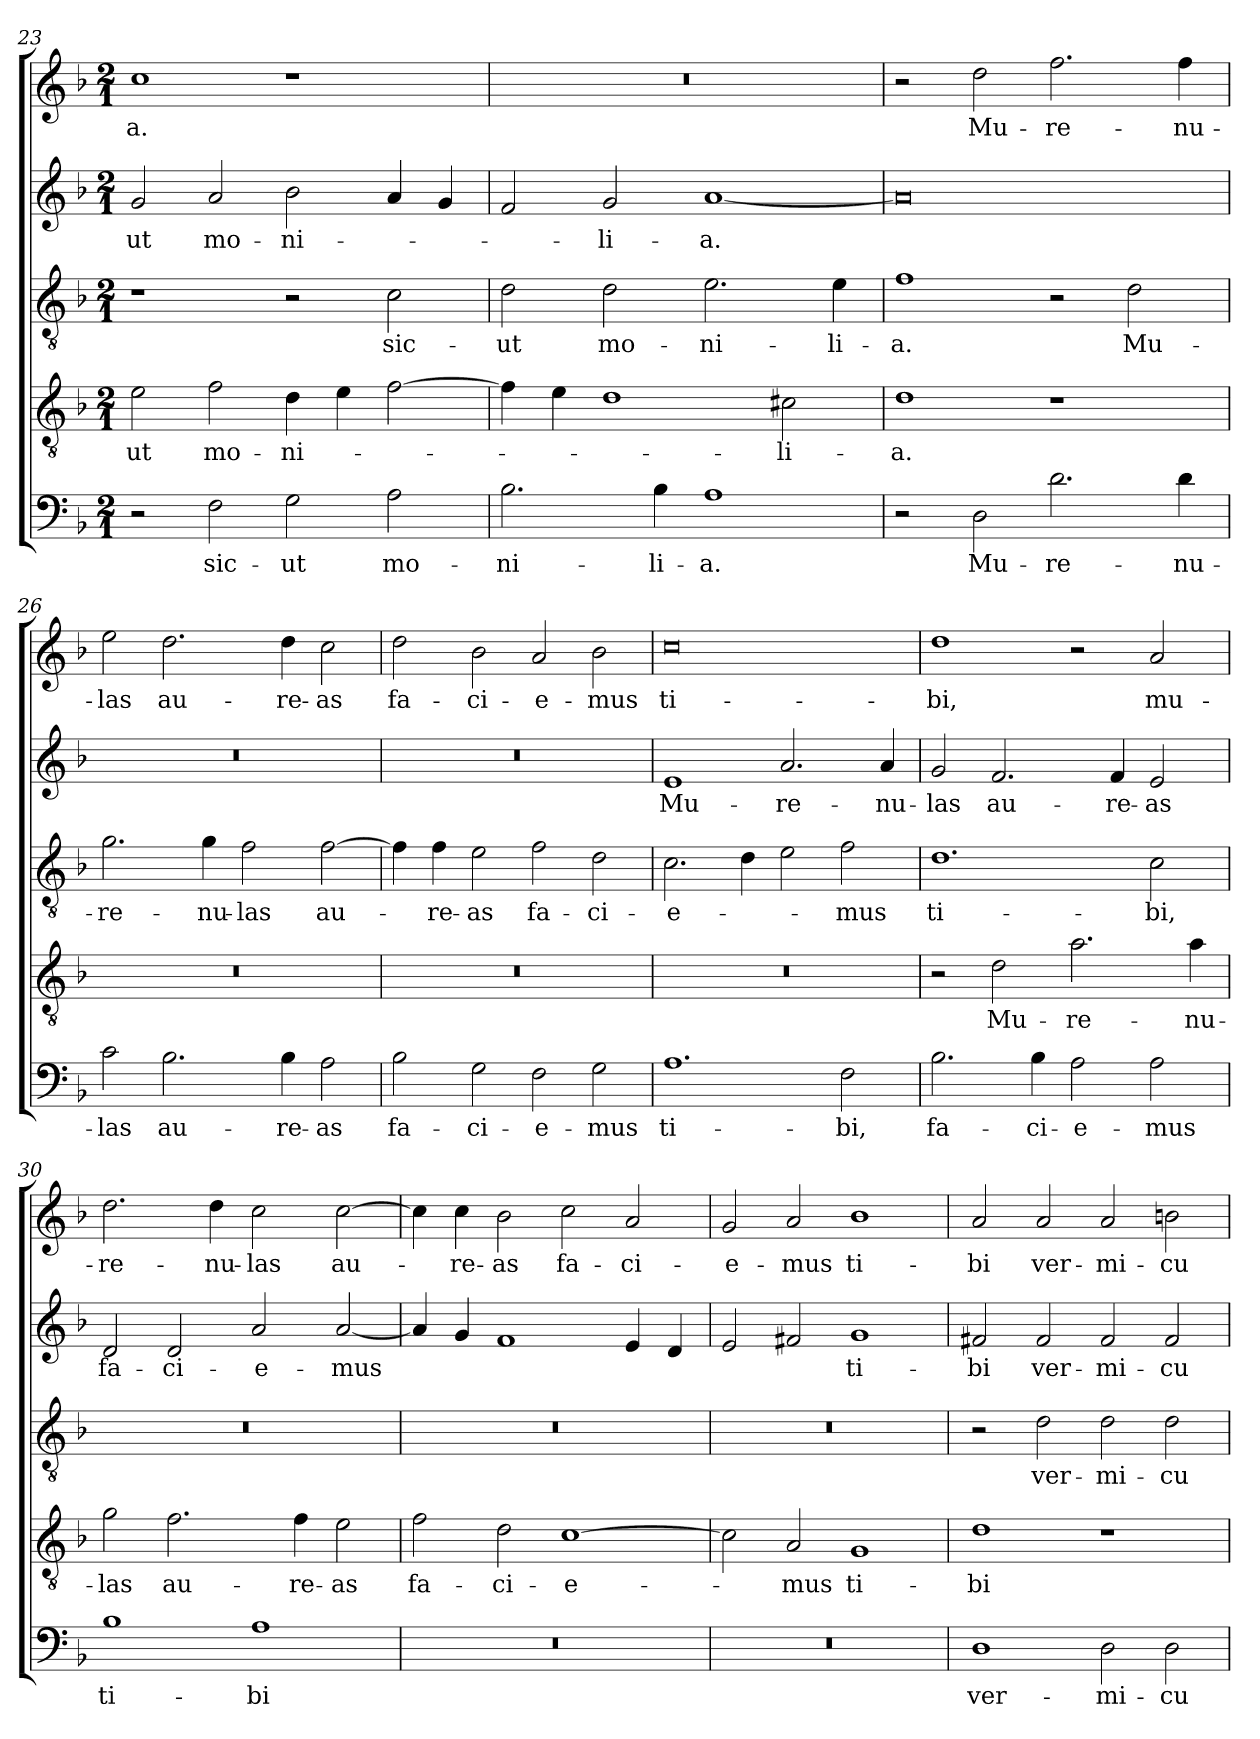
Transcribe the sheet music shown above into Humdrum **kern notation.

**kern	**text	**kern	**text	**kern	**text	**kern	**text	**kern	**text
*part5	*part5	*part4	*part4	*part3	*part3	*part2	*part2	*part1	*part1
*staff5	*staff5	*staff4	*staff4	*staff3	*staff3	*staff2	*staff2	*staff1	*staff1
*clefF4	*	*clefGv2	*	*clefGv2	*	*clefG2	*	*clefG2	*
*k[b-]	*	*k[b-]	*	*k[b-]	*	*k[b-]	*	*k[b-]	*
*F:	*	*F:	*	*F:	*	*F:	*	*F:	*
*M2/1	*	*M2/1	*	*M2/1	*	*M2/1	*	*M2/1	*
=23	=23	=23	=23	=23	=23	=23	=23	=23	=23
!	!	!	!LO:LY:b	!	!	!	!LO:LY:b	!	!LO:LY:b
2r	.	2e\	-ut	1r	.	2g/	-ut	1cc	-a.
!	!LO:LY:b	!	!LO:LY:b	!	!	!	!LO:LY:b	!	!
2F\	sic-	2f\	mo-	.	.	2a/	mo-	.	.
!	!LO:LY:b	!	!LO:LY:b	!	!	!	!LO:LY:b	!	!
2G\	-ut	4d\	-ni-	2r	.	2b-\	-ni-	1r	.
.	.	4e\	.	.	.	.	.	.	.
!	!LO:LY:b	!	!	!	!LO:LY:b	!	!	!	!
2A\	mo-	[2f\	.	2c\	sic-	4a/	.	.	.
.	.	.	.	.	.	4g/	.	.	.
=24	=24	=24	=24	=24	=24	=24	=24	=24	=24
!	!LO:LY:b	!	!	!	!LO:LY:b	!	!	!	!
2.B-\	-ni-	4f\]	.	2d\	-ut	2f/	.	0r	.
.	.	4e\	.	.	.	.	.	.	.
!	!	!	!	!	!LO:LY:b	!	!LO:LY:b	!	!
.	.	1d	.	2d\	mo-	2g/	-li-	.	.
!	!LO:LY:b	!	!	!	!	!	!	!	!
4B-\	-li-	.	.	.	.	.	.	.	.
!	!LO:LY:b	!	!	!	!LO:LY:b	!	!LO:LY:b	!	!
1A	-a.	.	.	2.e\	-ni-	[1a	-a.	.	.
!	!	!	!LO:LY:b	!	!	!	!	!	!
.	.	2c#X\	-li-	.	.	.	.	.	.
!	!	!	!	!	!LO:LY:b	!	!	!	!
.	.	.	.	4e\	-li-	.	.	.	.
!!LO:PB:g=z
=25	=25	=25	=25	=25	=25	=25	=25	=25	=25
!	!	!	!LO:LY:b	!	!LO:LY:b	!	!	!	!
2r	.	1d	-a.	1f	-a.	0a]	.	2r	.
!	!LO:LY:b	!	!	!	!	!	!	!	!LO:LY:b
2D\	Mu-	.	.	.	.	.	.	2dd\	Mu-
!	!LO:LY:b	!	!	!	!	!	!	!	!LO:LY:b
2.d\	-re-	1r	.	2r	.	.	.	2.ff\	-re-
!	!	!	!	!	!LO:LY:b	!	!	!	!
.	.	.	.	2d\	Mu-	.	.	.	.
!	!LO:LY:b	!	!	!	!	!	!	!	!LO:LY:b
4d\	-nu-	.	.	.	.	.	.	4ff\	-nu-
=26	=26	=26	=26	=26	=26	=26	=26	=26	=26
!	!LO:LY:b	!	!	!	!LO:LY:b	!	!	!	!LO:LY:b
2c\	-las	0r	.	2.g\	-re-	0r	.	2ee\	-las
!	!LO:LY:b	!	!	!	!	!	!	!	!LO:LY:b
2.B-\	au-	.	.	.	.	.	.	2.dd\	au-
!	!	!	!	!	!LO:LY:b	!	!	!	!
.	.	.	.	4g\	-nu-	.	.	.	.
!	!	!	!	!	!LO:LY:b	!	!	!	!
.	.	.	.	2f\	-las	.	.	.	.
!	!LO:LY:b	!	!	!	!	!	!	!	!LO:LY:b
4B-\	-re-	.	.	.	.	.	.	4dd\	-re-
!	!LO:LY:b	!	!	!	!LO:LY:b	!	!	!	!LO:LY:b
2A\	-as	.	.	[2f\	au-	.	.	2cc\	-as
=27	=27	=27	=27	=27	=27	=27	=27	=27	=27
!	!LO:LY:b	!	!	!	!	!	!	!	!LO:LY:b
2B-\	fa-	0r	.	4f\]	.	0r	.	2dd\	fa-
!	!	!	!	!	!LO:LY:b	!	!	!	!
.	.	.	.	4f\	-re-	.	.	.	.
!	!LO:LY:b	!	!	!	!LO:LY:b	!	!	!	!LO:LY:b
2G\	-ci-	.	.	2e\	-as	.	.	2b-\	-ci-
!	!LO:LY:b	!	!	!	!LO:LY:b	!	!	!	!LO:LY:b
2F\	-e-	.	.	2f\	fa-	.	.	2a/	-e-
!	!LO:LY:b	!	!	!	!LO:LY:b	!	!	!	!LO:LY:b
2G\	-mus	.	.	2d\	-ci-	.	.	2b-\	-mus
=28	=28	=28	=28	=28	=28	=28	=28	=28	=28
!	!LO:LY:b	!	!	!	!LO:LY:b	!	!LO:LY:b	!	!LO:LY:b
1.A	ti-	0r	.	2.c\	-e-	1e	Mu-	0cc	ti-
.	.	.	.	4d\	.	.	.	.	.
!	!	!	!	!	!	!	!LO:LY:b	!	!
.	.	.	.	2e\	.	2.a/	-re-	.	.
!	!LO:LY:b	!	!	!	!LO:LY:b	!	!	!	!
2F\	-bi,	.	.	2f\	-mus	.	.	.	.
!	!	!	!	!	!	!	!LO:LY:b	!	!
.	.	.	.	.	.	4a/	-nu-	.	.
=29	=29	=29	=29	=29	=29	=29	=29	=29	=29
!	!LO:LY:b	!	!	!	!LO:LY:b	!	!LO:LY:b	!	!LO:LY:b
2.B-\	fa-	2r	.	1.d	ti-	2g/	-las	1dd	-bi,
!	!	!	!LO:LY:b	!	!	!	!LO:LY:b	!	!
.	.	2d\	Mu-	.	.	2.f/	au-	.	.
!	!LO:LY:b	!	!	!	!	!	!	!	!
4B-\	-ci-	.	.	.	.	.	.	.	.
!	!LO:LY:b	!	!LO:LY:b	!	!	!	!	!	!
2A\	-e-	2.a\	-re-	.	.	.	.	2r	.
!	!	!	!	!	!	!	!LO:LY:b	!	!
.	.	.	.	.	.	4f/	-re-	.	.
!	!LO:LY:b	!	!	!	!LO:LY:b	!	!LO:LY:b	!	!LO:LY:b
2A\	-mus	.	.	2c\	-bi,	2e/	-as	2a/	mu-
!	!	!	!LO:LY:b	!	!	!	!	!	!
.	.	4a\	-nu-	.	.	.	.	.	.
=30	=30	=30	=30	=30	=30	=30	=30	=30	=30
!	!LO:LY:b	!	!LO:LY:b	!	!	!	!LO:LY:b	!	!LO:LY:b
1B-	ti-	2g\	-las	0r	.	2d/	fa-	2.dd\	-re-
!	!	!	!LO:LY:b	!	!	!	!LO:LY:b	!	!
.	.	2.f\	au-	.	.	2d/	-ci-	.	.
!	!	!	!	!	!	!	!	!	!LO:LY:b
.	.	.	.	.	.	.	.	4dd\	-nu-
!	!LO:LY:b	!	!	!	!	!	!LO:LY:b	!	!LO:LY:b
1A	-bi	.	.	.	.	2a/	-e-	2cc\	-las
!	!	!	!LO:LY:b	!	!	!	!	!	!
.	.	4f\	-re-	.	.	.	.	.	.
!	!	!	!LO:LY:b	!	!	!	!LO:LY:b	!	!LO:LY:b
.	.	2e\	-as	.	.	[2a/	-mus	[2cc\	au-
!!LO:LB:g=z
=31	=31	=31	=31	=31	=31	=31	=31	=31	=31
!	!	!	!LO:LY:b	!	!	!	!	!	!
0r	.	2f\	fa-	0r	.	4a/]	.	4cc\]	.
!	!	!	!	!	!	!	!	!	!LO:LY:b
.	.	.	.	.	.	4g/	.	4cc\	-re-
!	!	!	!LO:LY:b	!	!	!	!	!	!LO:LY:b
.	.	2d\	-ci-	.	.	1f	.	2b-\	-as
!	!	!	!LO:LY:b	!	!	!	!	!	!LO:LY:b
.	.	[1c	-e-	.	.	.	.	2cc\	fa-
!	!	!	!	!	!	!	!	!	!LO:LY:b
.	.	.	.	.	.	4e/	.	2a/	-ci-
.	.	.	.	.	.	4d/	.	.	.
=32	=32	=32	=32	=32	=32	=32	=32	=32	=32
!	!	!	!	!	!	!	!	!	!LO:LY:b
0r	.	2c\]	.	0r	.	2e/	.	2g/	-e-
!	!	!	!LO:LY:b	!	!	!	!	!	!LO:LY:b
.	.	2A/	-mus	.	.	2f#/	.	2a/	-mus
!	!	!	!LO:LY:b	!	!	!	!LO:LY:b	!	!LO:LY:b
.	.	1G	ti-	.	.	1g	ti-	1b-	ti-
=33	=33	=33	=33	=33	=33	=33	=33	=33	=33
!	!LO:LY:b	!	!LO:LY:b	!	!	!	!LO:LY:b	!	!LO:LY:b
1D	ver-	1d	-bi	2r	.	2f#X/	-bi	2a/	-bi
!	!	!	!	!	!LO:LY:b	!	!LO:LY:b	!	!LO:LY:b
.	.	.	.	2d\	ver-	2f#/	ver-	2a/	ver-
!	!LO:LY:b	!	!	!	!LO:LY:b	!	!LO:LY:b	!	!LO:LY:b
2D\	-mi-	1r	.	2d\	-mi-	2f#/	-mi-	2a/	-mi-
!	!LO:LY:b	!	!	!	!LO:LY:b	!	!LO:LY:b	!	!LO:LY:b
2D\	-cu-	.	.	2d\	-cu-	2f#/	-cu-	2b\	-cu-
=	=	=	=	=	=	=	=	=	=
*-	*-	*-	*-	*-	*-	*-	*-	*-	*-
